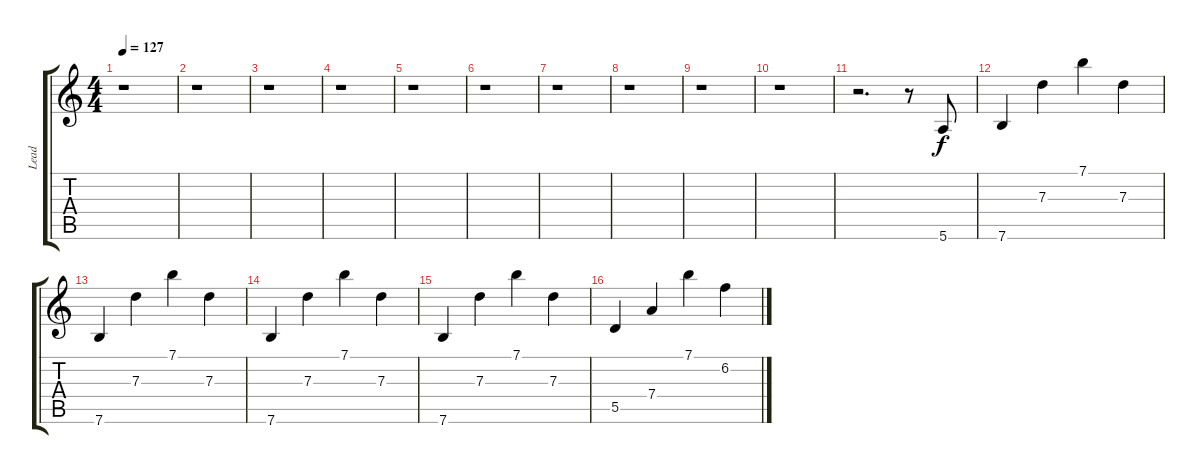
\track ("Lead" "Lead") {instrument overdrivenguitar}
\staff {score tabs}
\tuning (E4 B3 G3 D3 A2 E2) {hide}
\ts (4 4)
\tempo 127
\clef g2
\ks c
r.1{dy f} |
r.1 |
r.1 |
r.1 |
r.1 |
r.1 |
r.1 |
r.1 |
r.1 |
r.1 |
r.2{d} r.8 5.6.8 |
7.6.4 7.3.4 7.1.4 7.3.4 |
7.6.4 7.3.4 7.1.4 7.3.4 |
7.6.4 7.3.4 7.1.4 7.3.4 |
7.6.4 7.3.4 7.1.4 7.3.4 |
5.5.4 7.4.4 7.1.4 6.2.4
